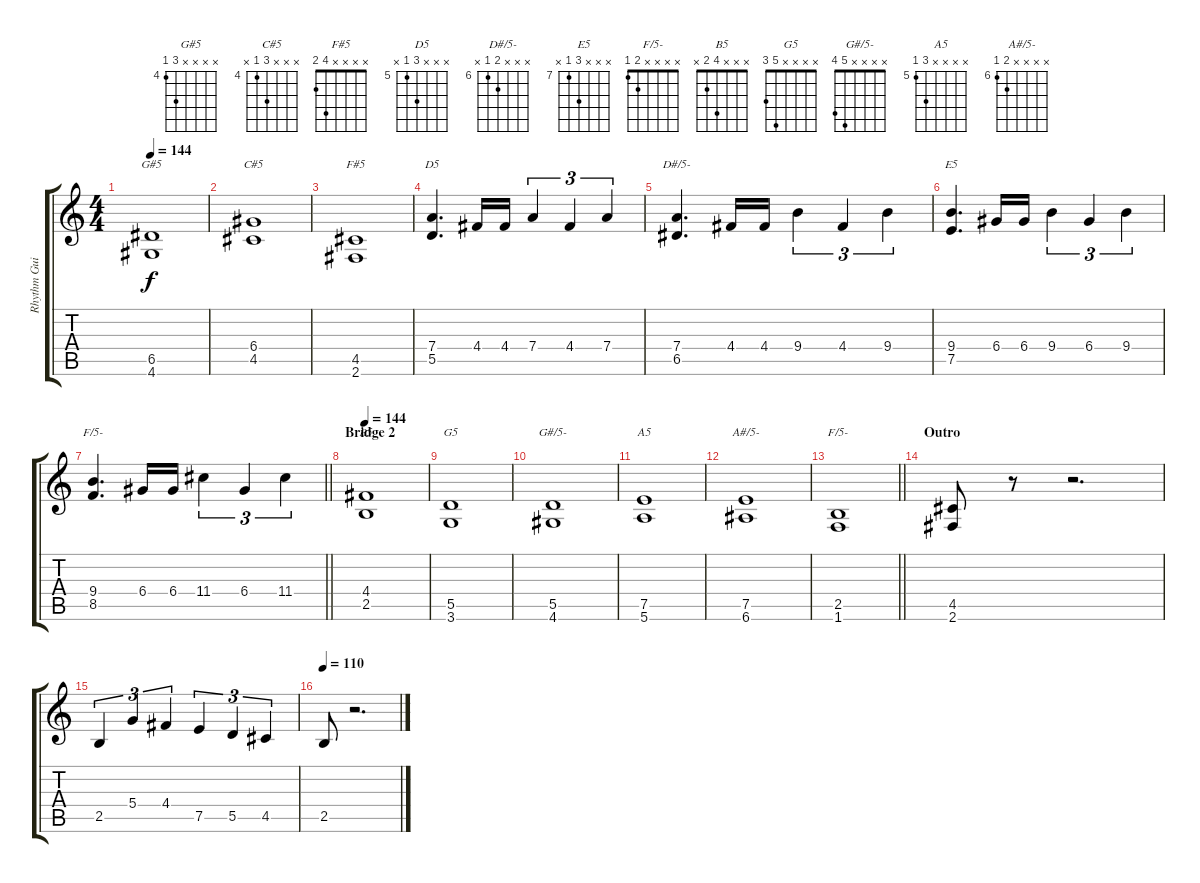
\track ("Rhythm Guitar" "Rhythm Gui") {instrument overdrivenguitar}
\staff {score tabs}
\tuning (E4 B3 G3 D3 A2 E2) {hide}
\chord ("G#5" x x x x 6 4) {firstfret 4}
\chord ("C#5" x x x 6 4 x) {firstfret 4}
\chord ("F#5" x x x x 4 2)
\chord ("D5" x x x 7 5 x) {firstfret 5}
\chord ("D#/5-" x x x 7 6 x) {firstfret 6}
\chord ("E5" x x x 9 7 x) {firstfret 7}
\chord ("F/5-" x x x 9 8 x) {firstfret 8}
\chord ("B5" x x x 4 2 x)
\chord ("G5" x x x x 5 3)
\chord ("G#/5-" x x x x 5 4)
\chord ("A5" x x x x 7 5) {firstfret 5}
\chord ("A#/5-" x x x x 7 6) {firstfret 6}
\chord ("F/5-" x x x x 2 1)
\ts (4 4)
\tempo 144
\clef g2
\ks c
(6.5 4.6).1{ch "G#5" dy f} |
(6.4 4.5).1{ch "C#5"} |
(4.5 2.6).1{ch "F#5"} |
(7.4 5.5).4{d ch "D5"} 4.4.16 4.4.16 7.4.4{tu (3 2)} 4.4.4{tu (3 2)} 7.4.4{tu (3 2)} |
(7.4 6.5).4{d ch "D#/5-"} 4.4.16 4.4.16 9.4.4{tu (3 2)} 4.4.4{tu (3 2)} 9.4.4{tu (3 2)} |
(9.4 7.5).4{d ch "E5"} 6.4.16 6.4.16 9.4.4{tu (3 2)} 6.4.4{tu (3 2)} 9.4.4{tu (3 2)} |
\barLineRight lightlight
(9.4 8.5).4{d ch "F/5-"} 6.4.16 6.4.16 11.4.4{tu (3 2)} 6.4.4{tu (3 2)} 11.4.4{tu (3 2)} |
\section ("" "Bridge 2")
\tempo 144
(4.4 2.5).1{ch "B5"} |
(5.5 3.6).1{ch "G5"} |
(5.5 4.6).1{ch "G#/5-"} |
(7.5 5.6).1{ch "A5"} |
(7.5 6.6).1{ch "A#/5-"} |
\barLineRight lightlight
(2.5 1.6).1{ch "F/5-"} |
\section ("" "Outro")
(4.5 2.6).8 r.8 r.2{d} |
2.5.4{tu (3 2)} 5.4.4{tu (3 2)} 4.4.4{tu (3 2)} 7.5.4{tu (3 2)} 5.5.4{tu (3 2)} 4.5.4{tu (3 2)} |
\tempo 110
2.5.8 r.2{d}
